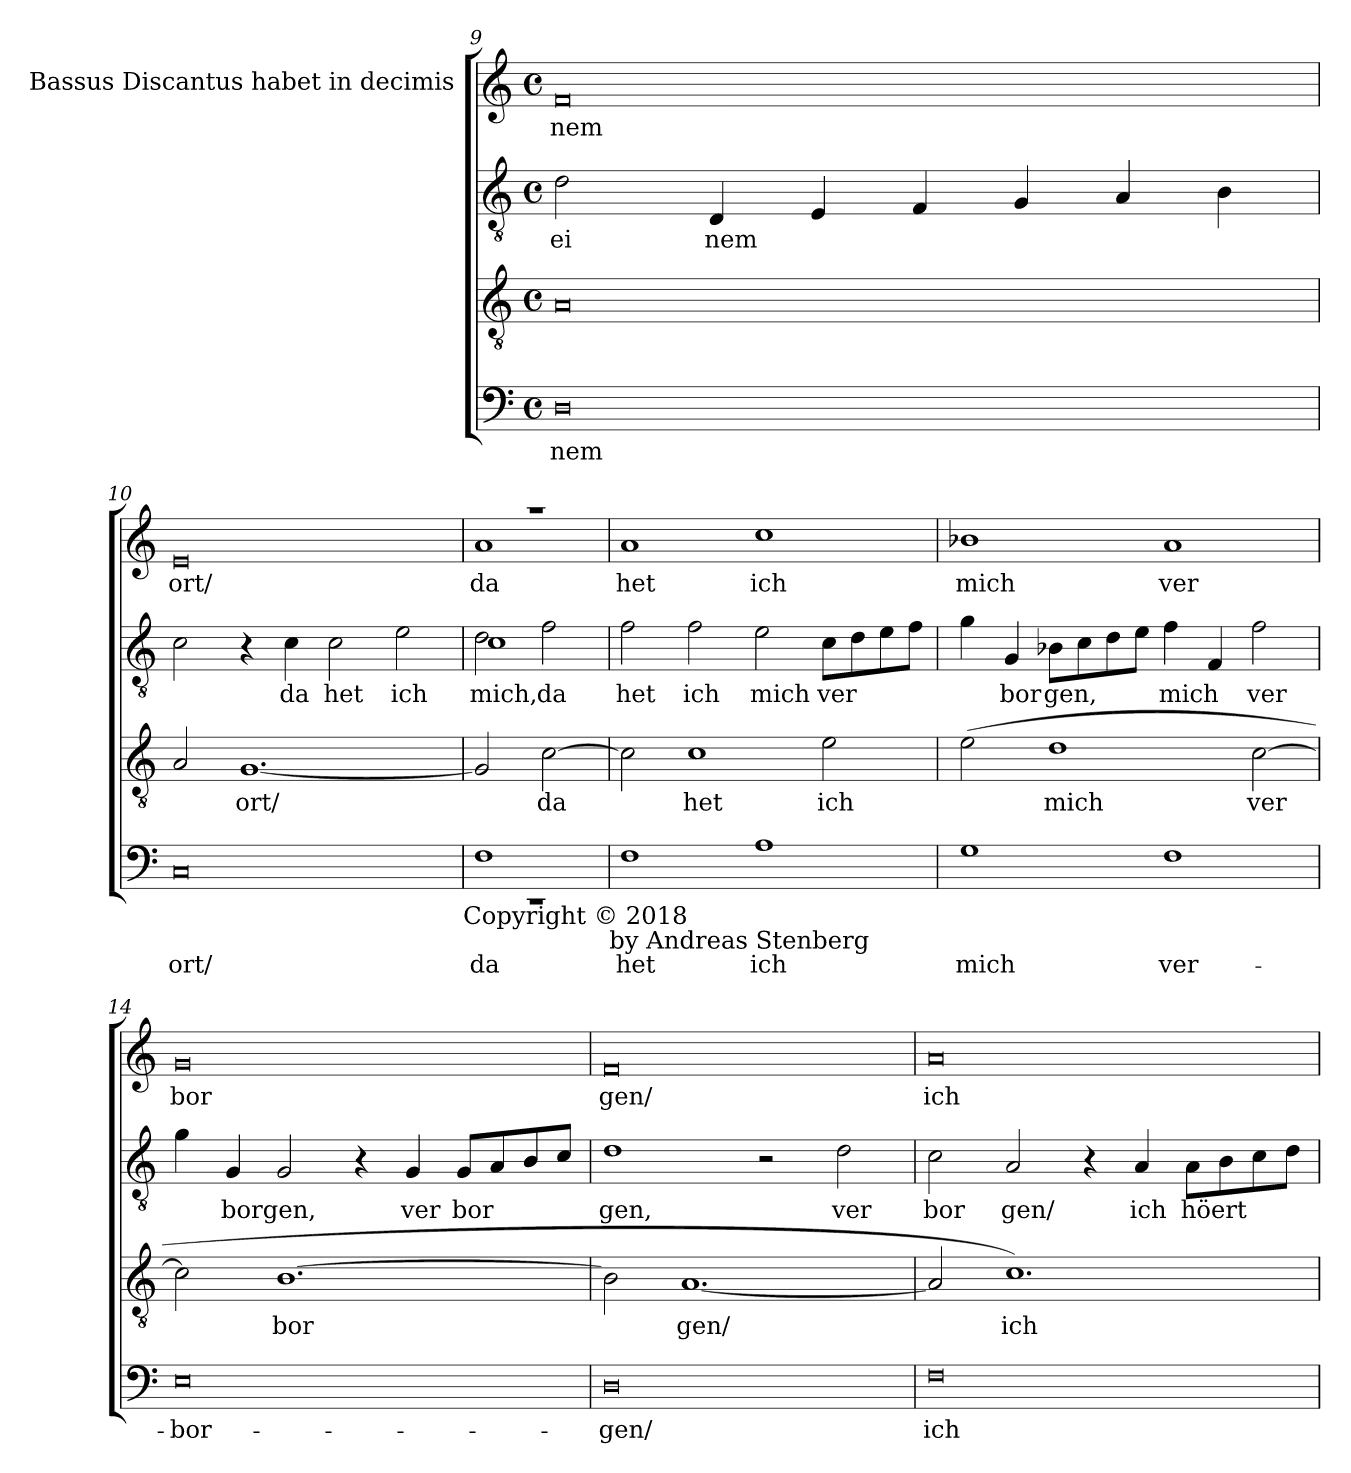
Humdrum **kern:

**kern	**text	**kern	**text	**kern	**text	**kern	**text
*part4	*part4	*part3	*part3	*part2	*part2	*part1	*part1
*staff4	*staff4	*staff3	*staff3	*staff2	*staff2	*staff1	*staff1
*	*	*	*	*	*	*I"Bassus Discantus habet in decimis	*
!!LO:LB:g=z
*clefF4	*	*clefGv2	*	*clefGv2	*	*clefG2	*
*k[]	*	*k[]	*	*k[]	*	*k[]	*
*C:	*	*C:	*	*C:	*	*C:	*
*M4/4	*	*M4/4	*	*M4/4	*	*M4/4	*
*met(c)	*	*met(c)	*	*met(c)	*	*met(c)	*
=9	=9	=9	=9	=9	=9	=9	=9
!	!LO:LY:b	!	!	!	!LO:LY:b	!	!LO:LY:b
0D	nem	0A	.	2d\	ei	0f	-nem
!	!	!	!	!	!LO:LY:b	!	!
.	.	.	.	4D/	nem	.	.
.	.	.	.	4E/	.	.	.
.	.	.	.	4F/	.	.	.
.	.	.	.	4G/	.	.	.
.	.	.	.	4A/	.	.	.
.	.	.	.	4B\	.	.	.
=10	=10	=10	=10	=10	=10	=10	=10
!	!LO:LY:b	!	!	!	!	!	!LO:LY:b
0C	ort/	2A/	.	2c\	.	0e	ort/
!	!	!	!LO:LY:b	!	!	!	!
.	.	[<1.G	ort/	4r	.	.	.
!	!	!	!	!	!LO:LY:b	!	!
.	.	.	.	4c\	da	.	.
!	!	!	!	!	!LO:LY:b	!	!
.	.	.	.	2c\	het	.	.
!	!	!	!	!	!LO:LY:b	!	!
.	.	.	.	2e\	ich	.	.
!LO:TX:b:t=Copyright © 2018	!	!	!	!	!	!	!
=11	=11	=11	=11	=11	=11	=11	=11
*^	*	*	*	*	*	*	*
*	*^	*	*	*	*	*	*	*
!	!	!	!LO:LY:b	!	!	!	!LO:LY:b	!	!LO:LY:b
*	*	*	*	*	*	*^	*	*^	*
1ryy	1rEE	1F	da	2G/]	.	2d\	1c	mich,	1raa	1a	da
!	!	!	!	!	!LO:LY:b	!	!	!LO:LY:b	!	!	!
.	.	.	.	[>2c\	da	2f\	.	da	.	.	.
*	*	*	*	*	*	*v	*v	*	*	*	*
*v	*v	*v	*	*	*	*	*	*v	*v	*
!LO:TX:b:t=by Andreas Stenberg	!	!	!	!	!	!	!
=12	=12	=12	=12	=12	=12	=12	=12
!	!LO:LY:b	!	!	!	!LO:LY:b	!	!LO:LY:b
1F	het	2c\]	.	2f\	het	1a	het
!	!	!	!LO:LY:b	!	!LO:LY:b	!	!
.	.	1c	het	2f\	ich	.	.
!	!LO:LY:b	!	!	!	!LO:LY:b	!	!LO:LY:b
1A	ich	.	.	2e\	mich	1cc	ich
!	!	!	!LO:LY:b	!	!LO:LY:b	!	!
.	.	2e\	ich	8c\L	ver	.	.
.	.	.	.	8d\	.	.	.
.	.	.	.	8e\	.	.	.
.	.	.	.	8f\J	.	.	.
!!LO:PB:g=z
=13	=13	=13	=13	=13	=13	=13	=13
!	!LO:LY:b	!	!	!	!	!	!LO:LY:b
1G	mich	(<2e\	.	4g\	.	1b-	mich
!	!	!	!	!	!LO:LY:b	!	!
.	.	.	.	4G/	bor	.	.
!	!	!	!LO:LY:b	!	!LO:LY:b	!	!
.	.	1d	mich	8B-\L	gen,	.	.
.	.	.	.	8c\	.	.	.
.	.	.	.	8d\	.	.	.
.	.	.	.	8e\J	.	.	.
!	!LO:LY:b	!	!	!	!LO:LY:b	!	!LO:LY:b
1F	ver-	.	.	4f\	mich	1a	ver
.	.	.	.	4F/	.	.	.
!	!	!	!LO:LY:b	!	!LO:LY:b	!	!
.	.	[>2c\	ver	2f\	ver	.	.
=14	=14	=14	=14	=14	=14	=14	=14
!	!LO:LY:b	!	!	!	!	!	!LO:LY:b
0E	-bor-	2c\]	.	4g\	.	0g	bor
!	!	!	!	!	!LO:LY:b	!	!
.	.	.	.	4G/	borgen,	.	.
!	!	!	!LO:LY:b	!	!	!	!
.	.	[>1.B	bor	2G/	.	.	.
.	.	.	.	4r	.	.	.
!	!	!	!	!	!LO:LY:b	!	!
.	.	.	.	4G/	ver	.	.
!	!	!	!	!	!LO:LY:b	!	!
.	.	.	.	8G/L	bor	.	.
.	.	.	.	8A/	.	.	.
.	.	.	.	8B/	.	.	.
.	.	.	.	8c/J	.	.	.
=15	=15	=15	=15	=15	=15	=15	=15
!	!LO:LY:b	!	!	!	!LO:LY:b	!	!LO:LY:b
0D	-gen/	2B\]	.	1d	gen,	0f	gen/
!	!	!	!LO:LY:b	!	!	!	!
.	.	[<1.A	gen/	.	.	.	.
.	.	.	.	2r	.	.	.
!	!	!	!	!	!LO:LY:b	!	!
.	.	.	.	2d\	ver	.	.
=16	=16	=16	=16	=16	=16	=16	=16
!	!LO:LY:b	!	!	!	!LO:LY:b	!	!LO:LY:b
0F	ich	2A/]	.	2c\	bor	0a	ich
!	!	!	!LO:LY:b	!	!LO:LY:b	!	!
.	.	1.c)	ich	2A/	gen/	.	.
.	.	.	.	4r	.	.	.
!	!	!	!	!	!LO:LY:b	!	!
.	.	.	.	4A/	ich	.	.
!	!	!	!	!	!LO:LY:b	!	!
.	.	.	.	8A\L	höert	.	.
.	.	.	.	8B\	.	.	.
.	.	.	.	8c\	.	.	.
.	.	.	.	8d\J	.	.	.
=	=	=	=	=	=	=	=
*-	*-	*-	*-	*-	*-	*-	*-
